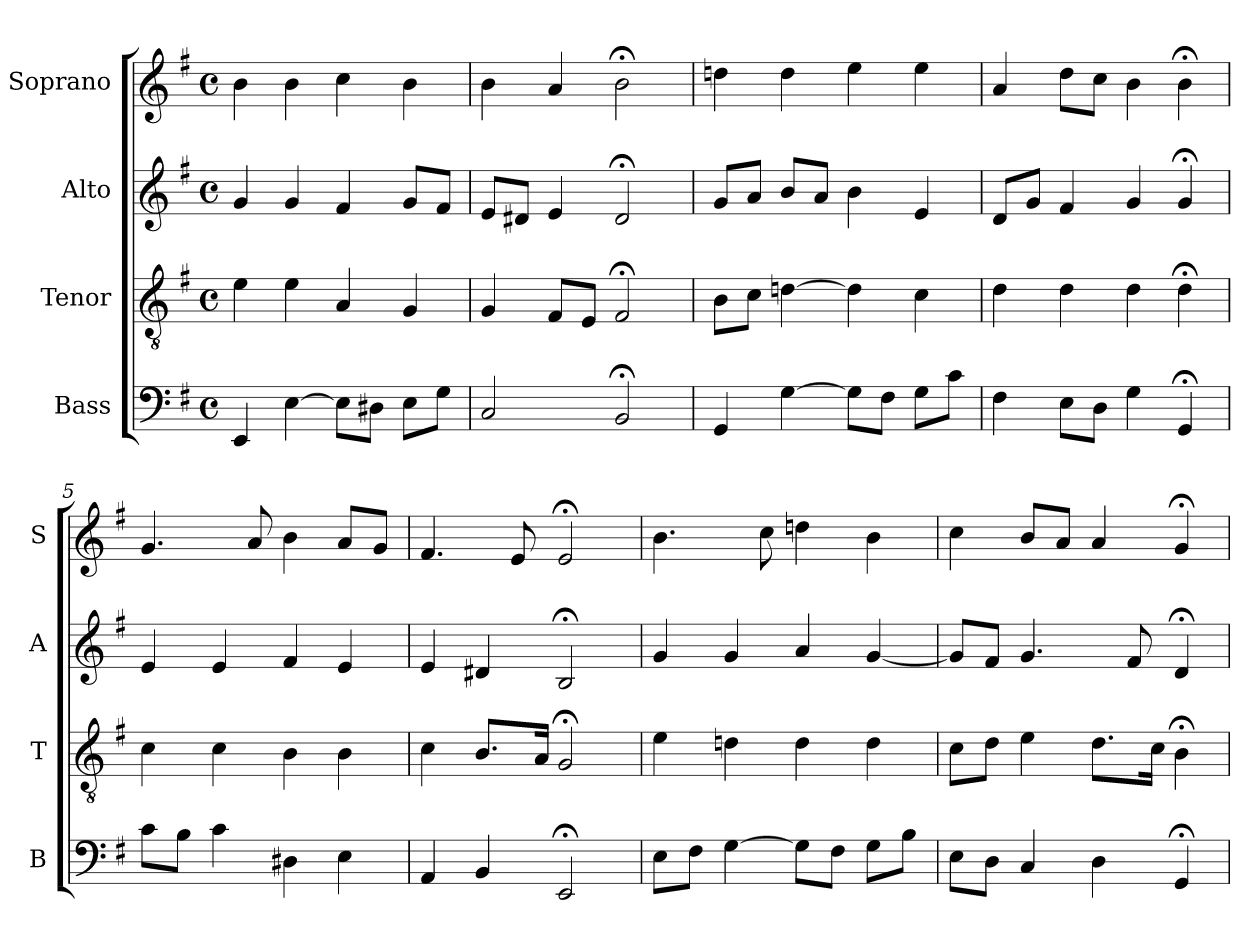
**kern	**kern	**kern	**kern
*part4	*part3	*part2	*part1
*staff4	*staff3	*staff2	*staff1
*I"Bass	*I"Tenor	*I"Alto	*I"Soprano
*I'B	*I'T	*I'A	*I'S
*clefF4	*clefGv2	*clefG2	*clefG2
*k[f#]	*k[f#]	*k[f#]	*k[f#]
*e:	*e:	*e:	*e:
*M4/4	*M4/4	*M4/4	*M4/4
*met(c)	*met(c)	*met(c)	*met(c)
*MM100	*MM100	*MM100	*MM100
=1	=1	=1	=1
4EE	4e	4g	4b
[4E	4e	4g	4b
8EL]	4A	4f#	4cc
8D#XJ	.	.	.
8EL	4G	8gL	4b
8GJ	.	8f#J	.
=2	=2	=2	=2
2C	4G	8eL	4b
.	.	8d#XJ	.
.	8F#L	4e	4a
.	8EJ	.	.
2BB;<	2F#;<	2d#;<	2b;<
=3	=3	=3	=3
4GG	8BL	8gL	4ddn
.	8cJ	8aJ	.
[4G	[4dn	8bL	4dd
.	.	8aJ	.
8GL]	4d]	4b	4ee
8F#J	.	.	.
8GL	4c	4e	4ee
8cJ	.	.	.
=4	=4	=4	=4
4F#	4d	8dL	4a
.	.	8gJ	.
8EL	4d	4f#	8ddL
8DJ	.	.	8ccJ
4G	4d	4g	4b
4GG;<	4d;<	4g;<	4b;<
=5	=5	=5	=5
8cL	4c	4e	4.g
8BJ	.	.	.
4c	4c	4e	.
.	.	.	8a
4D#X	4B	4f#	4b
4E	4B	4e	8aL
.	.	.	8gJ
=6	=6	=6	=6
4AA	4c	4e	4.f#
4BB	8.BL	4d#X	.
.	.	.	8e
.	16AJk	.	.
2EE;<	2G;<	2B;<	2e;<
=7	=7	=7	=7
8EL	4e	4g	4.b
8F#J	.	.	.
[4G	4dn	4g	.
.	.	.	8cc
8GL]	4d	4a	4ddn
8F#J	.	.	.
8GL	4d	[4g	4b
8BJ	.	.	.
=8	=8	=8	=8
8EL	8cL	8gL]	4cc
8DJ	8dJ	8f#J	.
4C	4e	4.g	8bL
.	.	.	8aJ
4D	8.dL	.	4a
.	.	8f#	.
.	16cJk	.	.
4GG;<	4B;<	4d;<	4g;<
=	=	=	=
*-	*-	*-	*-
